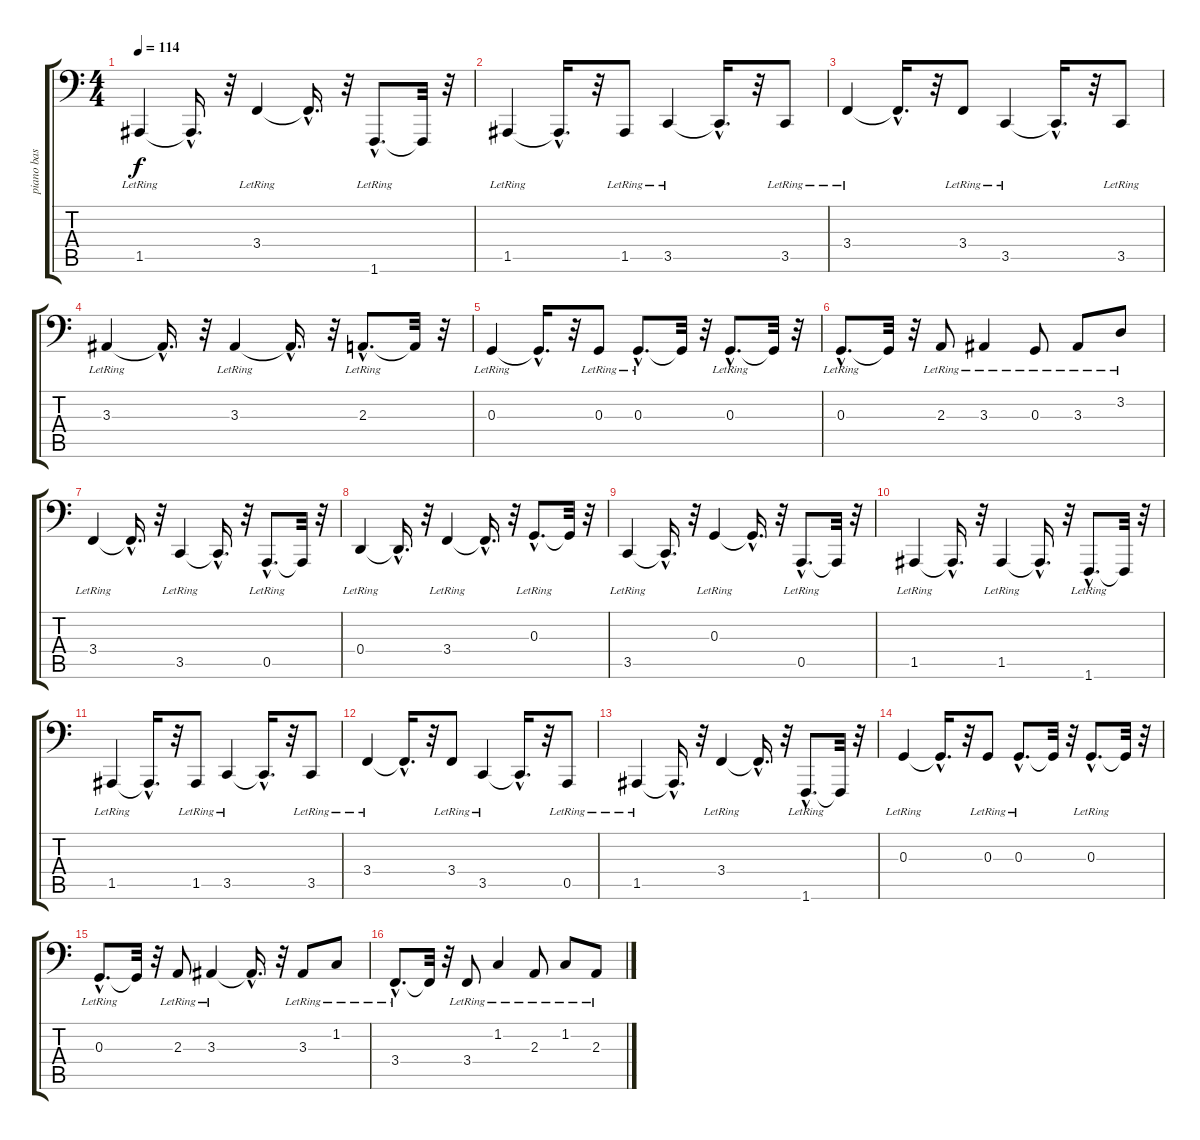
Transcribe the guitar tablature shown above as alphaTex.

\track ("piano bas" "piano bas") {instrument acousticgrandpiano}
\staff {score tabs}
\tuning (E3 B2 G2 D2 A1 E1) {hide}
\ts (4 4)
\tempo 114
\clef f4
\ks c
1.5{lr}.4{dy f} 1.5{hac t}.16{d} r.32 3.4{lr}.4 3.4{hac t}.16{d} r.32 1.6{hac lr}.8{d} 1.6{t}.32 r.32 |
1.5{lr}.4 1.5{hac t}.16{d} r.32 1.5{lr}.8 3.5{lr}.4 3.5{hac t}.16{d} r.32 3.5{lr}.8 |
3.4{lr}.4 3.4{hac t}.16{d} r.32 3.4{lr}.8 3.5{lr}.4 3.5{hac t}.16{d} r.32 3.5{lr}.8 |
3.3{lr}.4 3.3{hac t}.16{d} r.32 3.3{lr}.4 3.3{hac t}.16{d} r.32 2.3{hac lr}.8{d} 2.3{t}.32 r.32 |
0.3{lr}.4 0.3{hac t}.16{d} r.32 0.3{lr}.8 0.3{hac lr}.8{d} 0.3{t}.32 r.32 0.3{hac lr}.8{d} 0.3{t}.32 r.32 |
0.3{hac lr}.8{d} 0.3{t}.32 r.32 2.3{lr}.8 3.3{lr}.4 0.3{lr}.8 3.3{lr}.8 3.2{lr}.8 |
3.4{lr}.4 3.4{hac t}.16{d} r.32 3.5{lr}.4 3.5{hac t}.16{d} r.32 0.5{hac lr}.8{d} 0.5{t}.32 r.32 |
0.4{lr}.4 0.4{hac t}.16{d} r.32 3.4{lr}.4 3.4{hac t}.16{d} r.32 0.3{hac lr}.8{d} 0.3{t}.32 r.32 |
3.5{lr}.4 3.5{hac t}.16{d} r.32 0.3{lr}.4 0.3{hac t}.16{d} r.32 0.5{hac lr}.8{d} 0.5{t}.32 r.32 |
1.5{lr}.4 1.5{hac t}.16{d} r.32 1.5{lr}.4 1.5{hac t}.16{d} r.32 1.6{hac lr}.8{d} 1.6{t}.32 r.32 |
1.5{lr}.4 1.5{hac t}.16{d} r.32 1.5{lr}.8 3.5{lr}.4 3.5{hac t}.16{d} r.32 3.5{lr}.8 |
3.4{lr}.4 3.4{hac t}.16{d} r.32 3.4{lr}.8 3.5{lr}.4 3.5{hac t}.16{d} r.32 0.5{lr}.8 |
1.5{lr}.4 1.5{hac t}.16{d} r.32 3.4{lr}.4 3.4{hac t}.16{d} r.32 1.6{hac lr}.8{d} 1.6{t}.32 r.32 |
0.3{lr}.4 0.3{hac t}.16{d} r.32 0.3{lr}.8 0.3{hac lr}.8{d} 0.3{t}.32 r.32 0.3{hac lr}.8{d} 0.3{t}.32 r.32 |
0.3{hac lr}.8{d} 0.3{t}.32 r.32 2.3{lr}.8 3.3{lr}.4 3.3{hac t}.16{d} r.32 3.3{lr}.8 1.2{lr}.8 |
3.4{hac lr}.8{d} 3.4{t}.32 r.32 3.4{lr}.8 1.2{lr}.4 2.3{lr}.8 1.2{lr}.8 2.3{lr}.8
